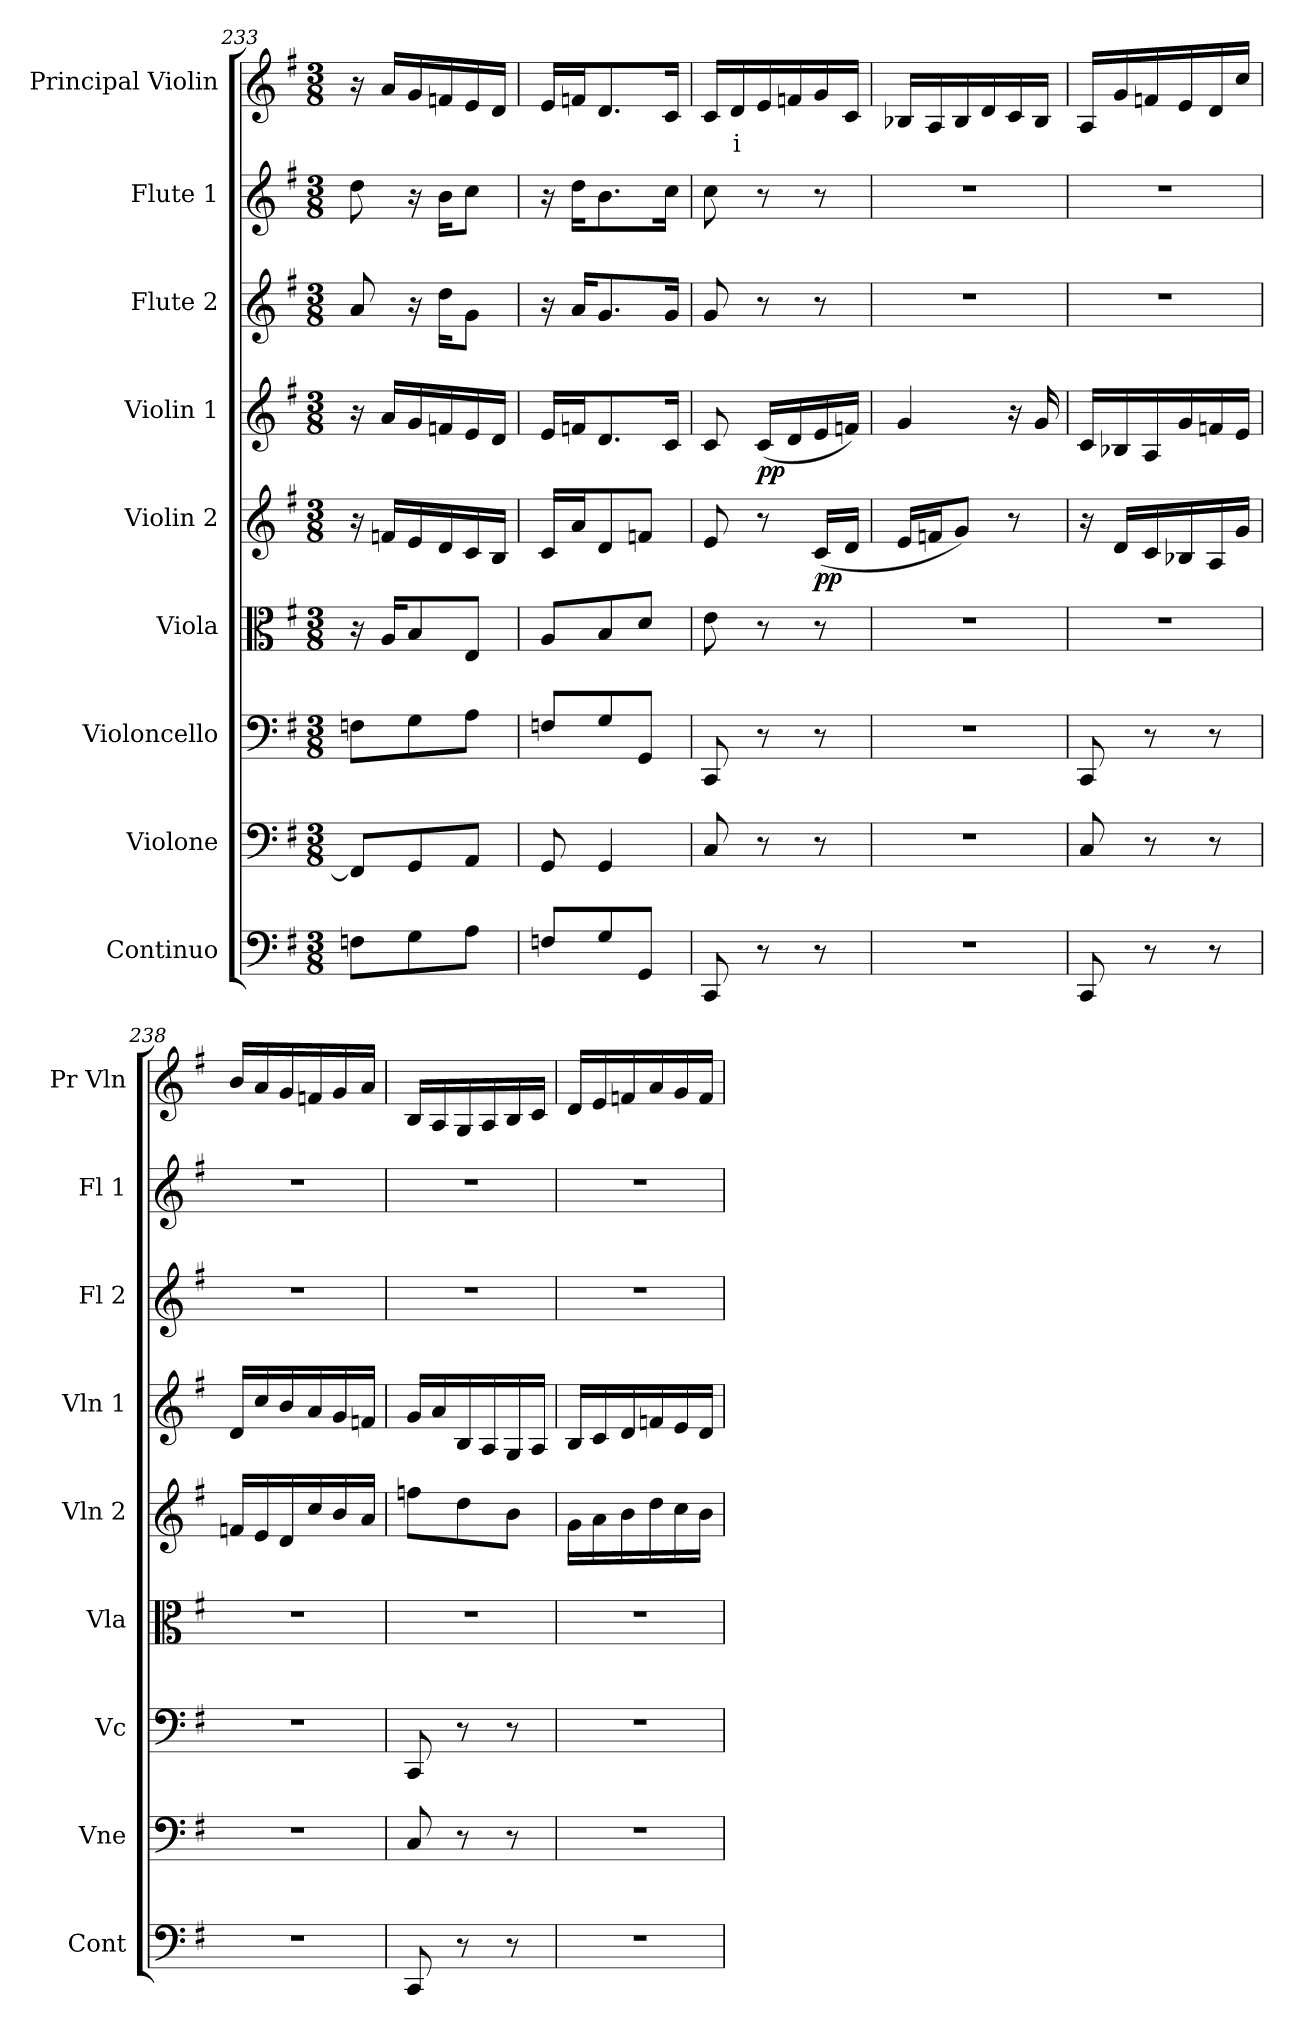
**kern	**kern	**kern	**kern	**kern	**dynam	**kern	**dynam	**kern	**kern	**kern	**text
*part9	*part8	*part7	*part6	*part5	*part5	*part4	*part4	*part3	*part2	*part1	*part1
*staff9	*staff8	*staff7	*staff6	*staff5	*staff5	*staff4	*staff4	*staff3	*staff2	*staff1	*staff1
*I"Continuo	*I"Violone	*I"Violoncello	*I"Viola	*I"Violin 2	*	*I"Violin 1	*	*I"Flute 2	*I"Flute 1	*I"Principal Violin	*
*I'Cont	*I'Vne	*I'Vc	*I'Vla	*I'Vln 2	*	*I'Vln 1	*	*I'Fl 2	*I'Fl 1	*I'Pr Vln	*
*clefF4	*clefF4	*clefF4	*clefC3	*clefG2	*	*clefG2	*	*clefG2	*clefG2	*clefG2	*
*	*ITrd7c12	*	*	*	*	*	*	*	*	*	*
*k[f#]	*k[f#]	*k[f#]	*k[f#]	*k[f#]	*	*k[f#]	*	*k[f#]	*k[f#]	*k[f#]	*
*M3/8	*M3/8	*M3/8	*M3/8	*M3/8	*	*M3/8	*	*M3/8	*M3/8	*M3/8	*
=233	=233	=233	=233	=233	=233	=233	=233	=233	=233	=233	=233
8Fn\L	8FFF/L]	8Fn\L	16r	16r	.	16r	.	8a/	8dd\	16r	.
.	.	.	16A/KL	16fn/LL	.	16a/LL	.	.	.	16a/LL	.
8G\	8GGG/	8G\	8B/	16e/	.	16g/	.	16r	16r	16g/	.
.	.	.	.	16d/	.	16fn/	.	16dd\KL	16b\KL	16fn/	.
8A\J	8AAA/J	8A\J	8E/J	16c/	.	16e/	.	8g\J	8cc\J	16e/	.
.	.	.	.	16B/JJ	.	16d/JJ	.	.	.	16d/JJ	.
=234	=234	=234	=234	=234	=234	=234	=234	=234	=234	=234	=234
8Fn/L	8GGG/	8Fn/L	8A/L	16c/LL	.	16e/LL	.	16r	16r	16e/LL	.
.	.	.	.	16a/J	.	16fn/J	.	16a/KL	16dd\KL	16fn/J	.
8G/	4GGG/	8G/	8B/	8d/	.	8.d/	.	8.g/	8.b\	8.d/	.
8GG/J	.	8GG/J	8d/J	8fn/J	.	.	.	.	.	.	.
.	.	.	.	.	.	16c/Jk	.	16g/Jk	16cc\Jk	16c/Jk	.
=235	=235	=235	=235	=235	=235	=235	=235	=235	=235	=235	=235
8CC/	8CC/	8CC/	8e\	8e/	.	8c/	.	8g/	8cc\	16c/LL	.
!	!	!	!	!	!	!	!	!	!	!	!LO:LY:b:color=#FF0000
.	.	.	.	.	.	.	.	.	.	16d/	i
!	!	!	!	!	!	!	!LO:DY:b	!	!	!	!
8r	8r	8r	8r	8r	.	(16c/LL	pp	8r	8r	16e/	.
.	.	.	.	.	.	16d/	.	.	.	16fn/	.
!	!	!	!	!	!LO:DY:b	!	!	!	!	!	!
8r	8r	8r	8r	(16c/LL	pp	16e/	.	8r	8r	16g/	.
.	.	.	.	16d/JJ	.	16fn/JJ)	.	.	.	16c/JJ	.
=236	=236	=236	=236	=236	=236	=236	=236	=236	=236	=236	=236
4.r	4.r	4.r	4.r	16e/LL	.	4g/	.	4.r	4.r	16B-X/LL	.
.	.	.	.	16fn/J	.	.	.	.	.	16A/	.
.	.	.	.	8g/J)	.	.	.	.	.	16B-/	.
.	.	.	.	.	.	.	.	.	.	16d/	.
.	.	.	.	8r	.	16r	.	.	.	16c/	.
.	.	.	.	.	.	16g/	.	.	.	16B-/JJ	.
=237	=237	=237	=237	=237	=237	=237	=237	=237	=237	=237	=237
8CC/	8CC/	8CC/	4.r	16r	.	16c/LL	.	4.r	4.r	16A/LL	.
.	.	.	.	16d/LL	.	16B-X/	.	.	.	16g/	.
8r	8r	8r	.	16c/	.	16A/	.	.	.	16fn/	.
.	.	.	.	16B-X/	.	16g/	.	.	.	16e/	.
8r	8r	8r	.	16A/	.	16fn/	.	.	.	16d/	.
.	.	.	.	16g/JJ	.	16e/JJ	.	.	.	16cc/JJ	.
!!LO:PB:g=z
=238	=238	=238	=238	=238	=238	=238	=238	=238	=238	=238	=238
4.r	4.r	4.r	4.r	16fn/LL	.	16d/LL	.	4.r	4.r	16b/LL	.
.	.	.	.	16e/	.	16cc/	.	.	.	16a/	.
.	.	.	.	16d/	.	16b/	.	.	.	16g/	.
.	.	.	.	16cc/	.	16a/	.	.	.	16fn/	.
.	.	.	.	16b/	.	16g/	.	.	.	16g/	.
.	.	.	.	16a/JJ	.	16fn/JJ	.	.	.	16a/JJ	.
=239	=239	=239	=239	=239	=239	=239	=239	=239	=239	=239	=239
8CC/	8CC/	8CC/	4.r	8ffn\L	.	16g/LL	.	4.r	4.r	16B/LL	.
.	.	.	.	.	.	16a/	.	.	.	16A/	.
8r	8r	8r	.	8dd\	.	16B/	.	.	.	16G/	.
.	.	.	.	.	.	16A/	.	.	.	16A/	.
8r	8r	8r	.	8b\J	.	16G/	.	.	.	16B/	.
.	.	.	.	.	.	16A/JJ	.	.	.	16c/JJ	.
=240	=240	=240	=240	=240	=240	=240	=240	=240	=240	=240	=240
4.r	4.r	4.r	4.r	16g\LL	.	16B/LL	.	4.r	4.r	16d/LL	.
.	.	.	.	16a\	.	16c/	.	.	.	16e/	.
.	.	.	.	16b\	.	16d/	.	.	.	16fn/	.
.	.	.	.	16dd\	.	16fn/	.	.	.	16a/	.
.	.	.	.	16cc\	.	16e/	.	.	.	16g/	.
.	.	.	.	16b\JJ	.	16d/JJ	.	.	.	16f/JJ	.
=	=	=	=	=	=	=	=	=	=	=	=
*-	*-	*-	*-	*-	*-	*-	*-	*-	*-	*-	*-
